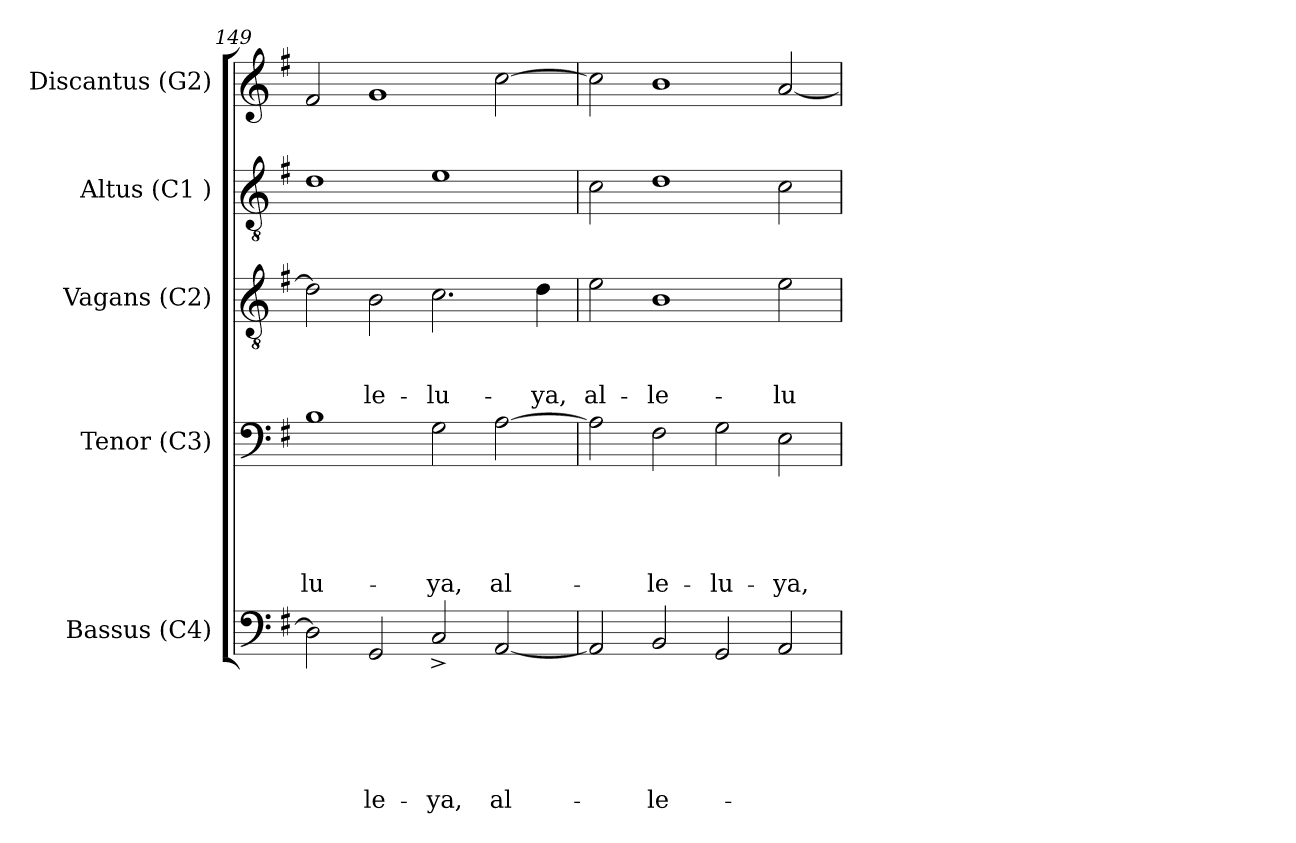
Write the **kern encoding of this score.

**kern	**text	**text	**text	**text	**text	**text	**kern	**text	**text	**text	**text	**text	**kern	**text	**text	**text	**kern	**kern
*part5	*part5	*part5	*part5	*part5	*part5	*part5	*part4	*part4	*part4	*part4	*part4	*part4	*part3	*part3	*part3	*part3	*part2	*part1
*staff5	*staff5	*staff5	*staff5	*staff5	*staff5	*staff5	*staff4	*staff4	*staff4	*staff4	*staff4	*staff4	*staff3	*staff3	*staff3	*staff3	*staff2	*staff1
*I"Bassus (C4)	*	*	*	*	*	*	*I"Tenor (C3)	*	*	*	*	*	*I"Vagans (C2)	*	*	*	*I"Altus (C1 )	*I"Discantus (G2)
*I'B.	*	*	*	*	*	*	*I'T.	*	*	*	*	*	*I'V.	*	*	*	*I'A.	*I'D.
*clefF4	*	*	*	*	*	*	*clefF4	*	*	*	*	*	*clefGv2	*	*	*	*clefGv2	*clefG2
*k[f#]	*	*	*	*	*	*	*k[f#]	*	*	*	*	*	*k[f#]	*	*	*	*k[f#]	*k[f#]
*G:	*	*	*	*	*	*	*G:	*	*	*	*	*	*G:	*	*	*	*G:	*G:
=149	=149	=149	=149	=149	=149	=149	=149	=149	=149	=149	=149	=149	=149	=149	=149	=149	=149	=149
!	!	!	!	!	!	!	!	!	!	!	!	!LO:LY:b	!	!	!	!	!	!
2D\]	.	.	.	.	.	.	1B	.	.	.	.	-lu-	2d\]	.	.	.	1d	2f#/
!	!	!	!	!	!	!LO:LY:b	!	!	!	!	!	!	!	!	!	!LO:LY:b	!	!
2GG/	.	.	.	.	.	-le-	.	.	.	.	.	.	2B\	.	.	-le-	.	1g
!	!	!	!	!	!	!LO:LY:b	!	!	!	!	!	!LO:LY:b	!	!	!	!LO:LY:b	!	!
2C^</	.	.	.	.	.	-ya,	2G\	.	.	.	.	-ya,	2.c\	.	.	-lu-	1e	.
!	!	!	!	!	!	!LO:LY:b	!	!	!	!	!	!LO:LY:b	!	!	!	!	!	!
[<2AA/	.	.	.	.	.	al-	[>2A\	.	.	.	.	al-	.	.	.	.	.	[>2cc\
!	!	!	!	!	!	!	!	!	!	!	!	!	!	!	!	!LO:LY:b	!	!
.	.	.	.	.	.	.	.	.	.	.	.	.	4d\	.	.	-ya,	.	.
=150	=150	=150	=150	=150	=150	=150	=150	=150	=150	=150	=150	=150	=150	=150	=150	=150	=150	=150
!	!	!	!	!	!	!	!	!	!	!	!	!	!	!	!	!LO:LY:b	!	!
2AA/]	.	.	.	.	.	.	2A\]	.	.	.	.	.	2e\	.	.	al-	2c\	2cc\]
!	!	!	!	!	!	!LO:LY:b	!	!	!	!	!	!LO:LY:b	!	!	!	!LO:LY:b	!	!
2BB/	.	.	.	.	.	-le-	2F#\	.	.	.	.	-le-	1B	.	.	-le-	1d	1b
!	!	!	!	!	!	!	!	!	!	!	!	!LO:LY:b	!	!	!	!	!	!
2GG/	.	.	.	.	.	.	2G\	.	.	.	.	-lu-	.	.	.	.	.	.
!	!	!	!	!	!	!	!	!	!	!	!	!LO:LY:b	!	!	!	!LO:LY:b	!	!
2AA/	.	.	.	.	.	.	2E\	.	.	.	.	-ya,	2e\	.	.	-lu-	2c\	[<2a/
=	=	=	=	=	=	=	=	=	=	=	=	=	=	=	=	=	=	=
*-	*-	*-	*-	*-	*-	*-	*-	*-	*-	*-	*-	*-	*-	*-	*-	*-	*-	*-
